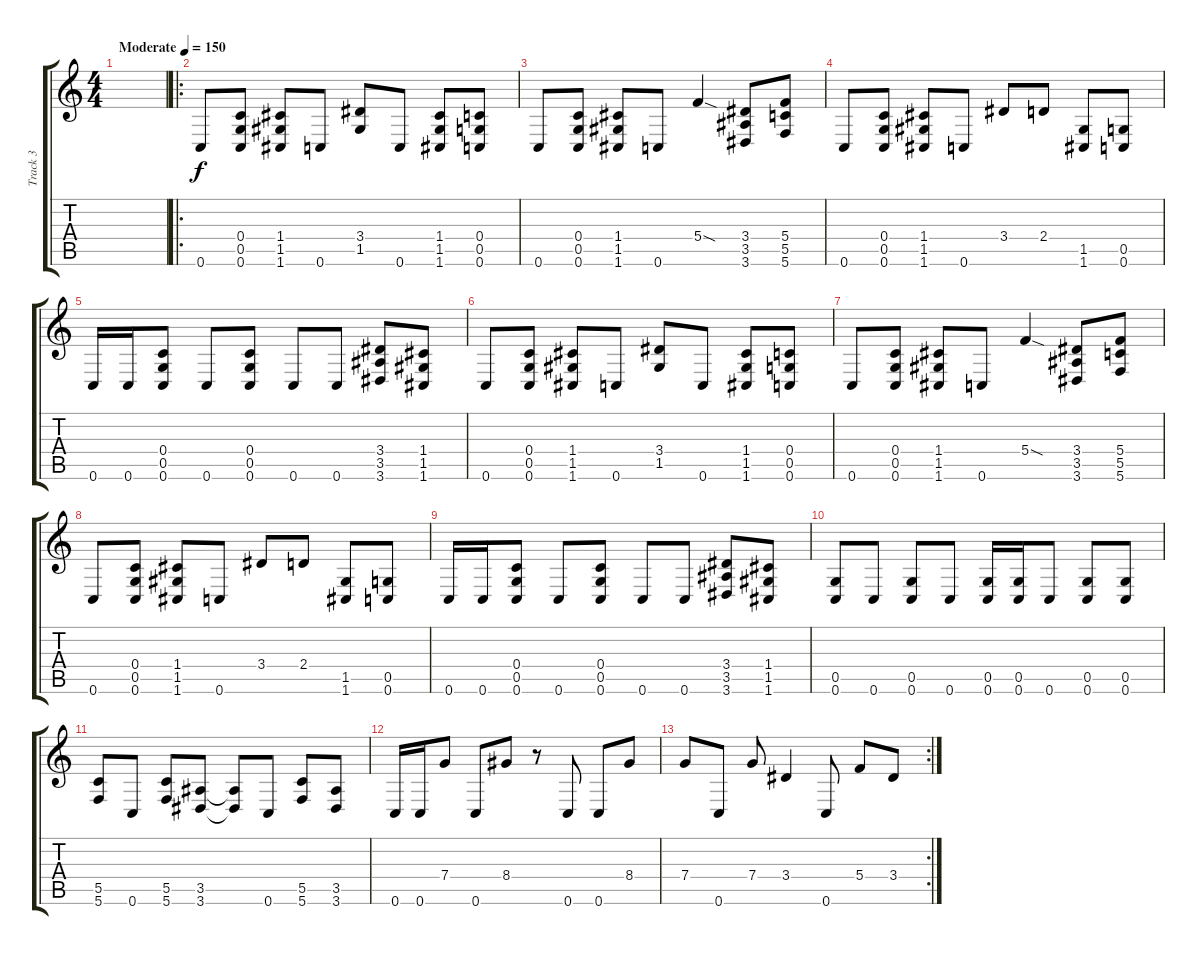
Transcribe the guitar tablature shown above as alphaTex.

\track ("Track 3" "Track 3") {instrument overdrivenguitar}
\staff {score tabs}
\tuning (D4 A3 F3 C3 G2 C2) {hide}
\ts (4 4)
\tempo (150 "Moderate")
\clef g2
\ks c
|
\ro
0.6.8 (0.4 0.5 0.6).8 (1.4 1.5 1.6).8 0.6.8 (3.4 1.5).8 0.6.8 (1.4 1.5 1.6).8 (0.4 0.5 0.6).8 |
0.6.8 (0.4 0.5 0.6).8 (1.4 1.5 1.6).8 0.6.8 5.4{sod}.4 (3.4 3.5 3.6).8 (5.4 5.5 5.6).8 |
0.6.8 (0.4 0.5 0.6).8 (1.4 1.5 1.6).8 0.6.8 3.4.8 2.4.8 (1.5 1.6).8 (0.5 0.6).8 |
0.6.16 0.6.16 (0.4 0.5 0.6).8 0.6.8 (0.4 0.5 0.6).8 0.6.8 0.6.8 (3.4 3.5 3.6).8 (1.4 1.5 1.6).8 |
0.6.8 (0.4 0.5 0.6).8 (1.4 1.5 1.6).8 0.6.8 (3.4 1.5).8 0.6.8 (1.4 1.5 1.6).8 (0.4 0.5 0.6).8 |
0.6.8 (0.4 0.5 0.6).8 (1.4 1.5 1.6).8 0.6.8 5.4{sod}.4 (3.4 3.5 3.6).8 (5.4 5.5 5.6).8 |
0.6.8 (0.4 0.5 0.6).8 (1.4 1.5 1.6).8 0.6.8 3.4.8 2.4.8 (1.5 1.6).8 (0.5 0.6).8 |
0.6.16 0.6.16 (0.4 0.5 0.6).8 0.6.8 (0.4 0.5 0.6).8 0.6.8 0.6.8 (3.4 3.5 3.6).8 (1.4 1.5 1.6).8 |
(0.5 0.6).8 0.6.8 (0.5 0.6).8 0.6.8 (0.5 0.6).16 (0.5 0.6).16 0.6.8 (0.5 0.6).8 (0.5 0.6).8 |
(5.5 5.6).8 0.6.8 (5.5 5.6).8 (3.5 3.6).8 (3.5{t} 3.6{t}).8 0.6.8 (5.5 5.6).8 (3.5 3.6).8 |
0.6.16 0.6.16 7.4.8 0.6.8 8.4.8 r.8 0.6.8 0.6.8 8.4.8 |
\rc 2
7.4.8 0.6.8 7.4.8 3.4.4 0.6.8 5.4.8 3.4.8
